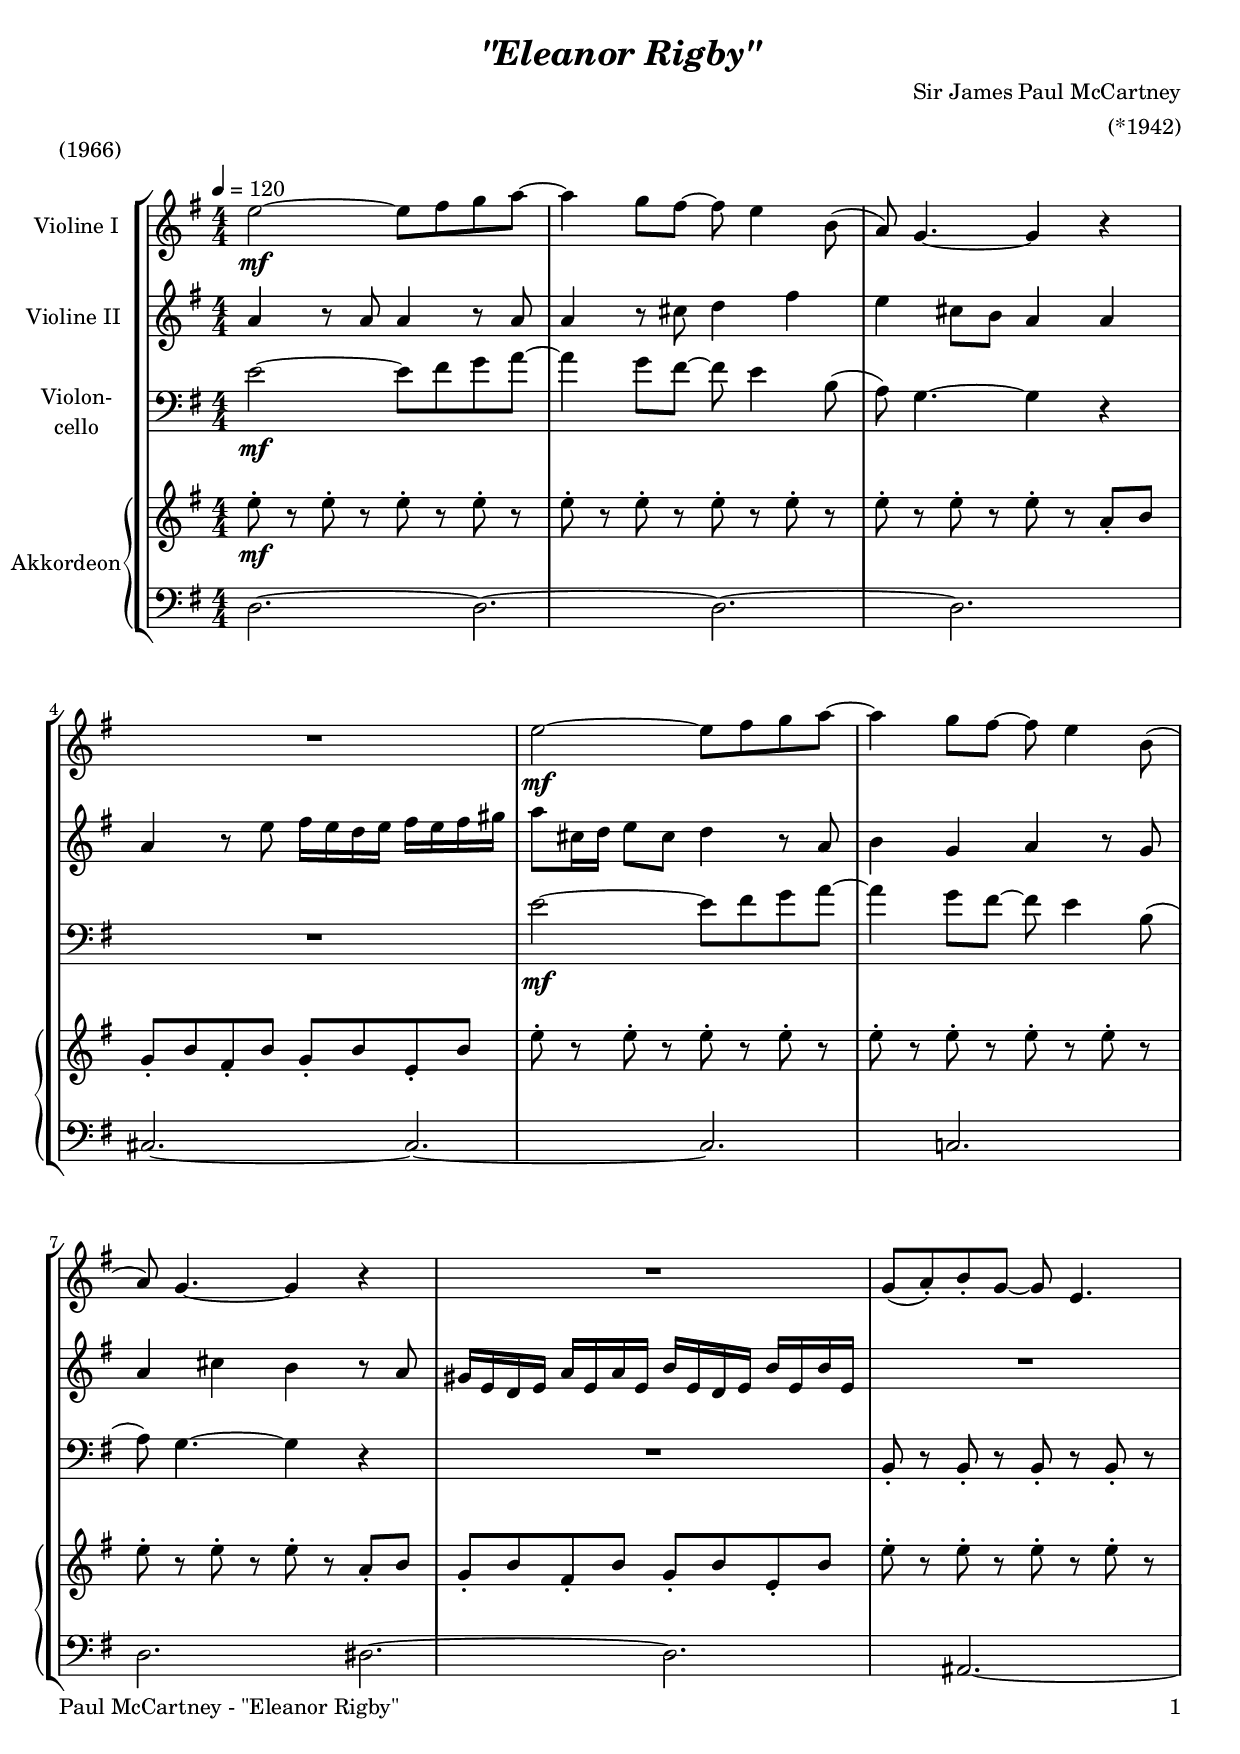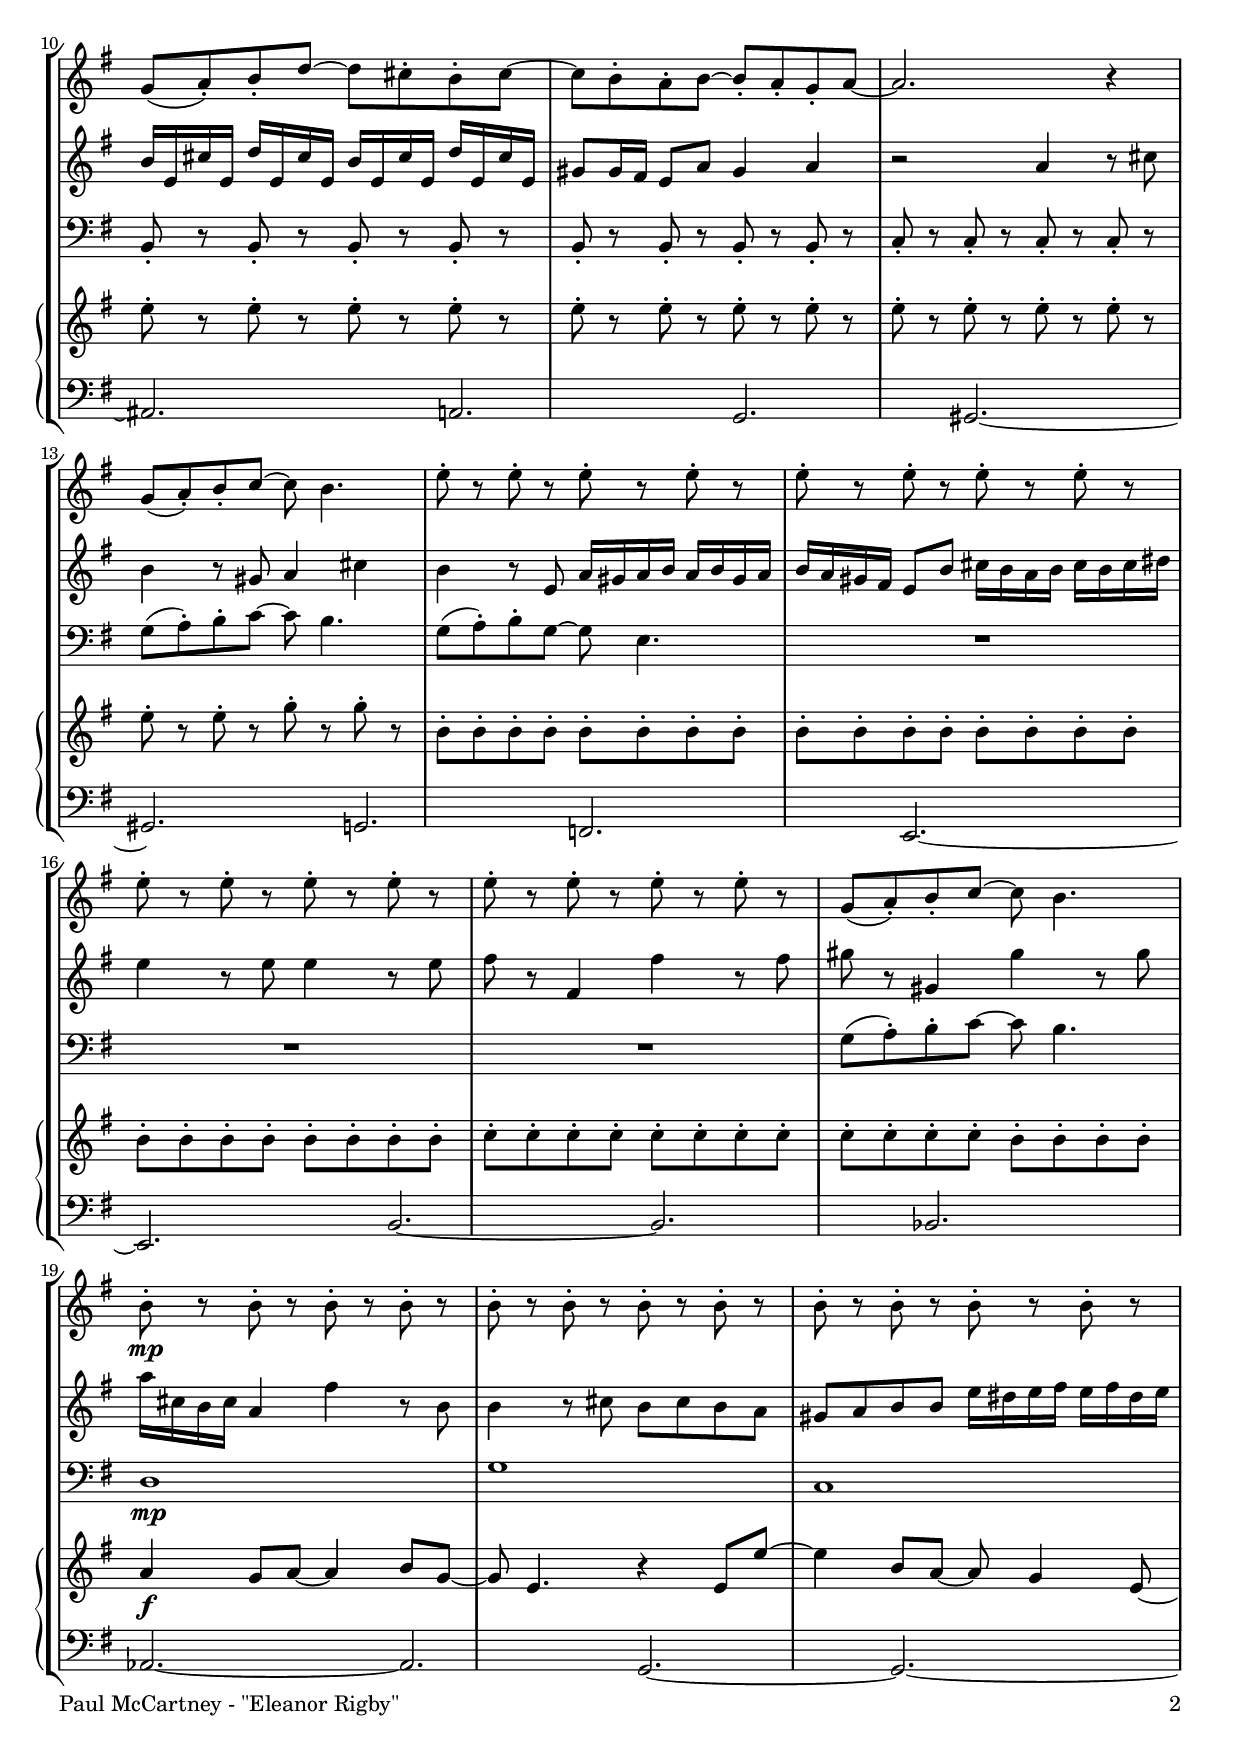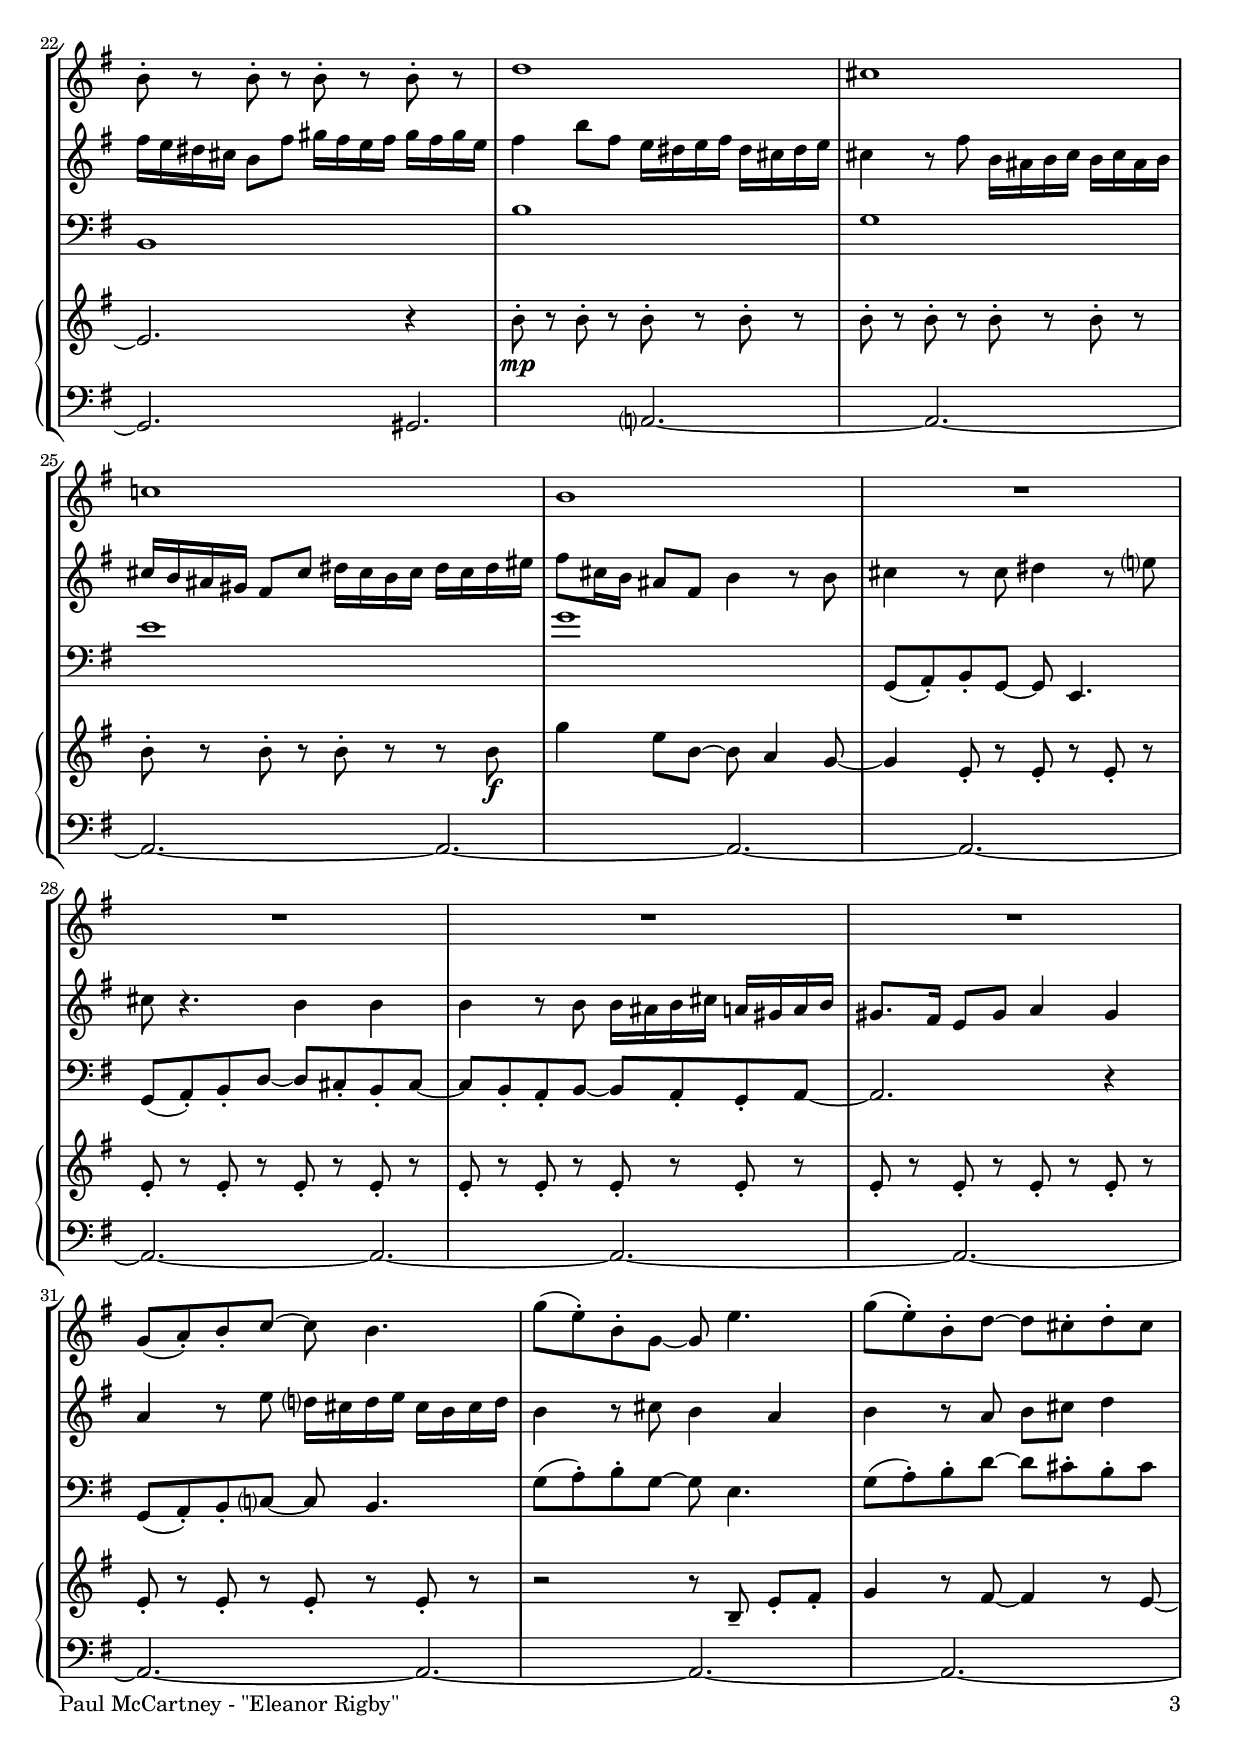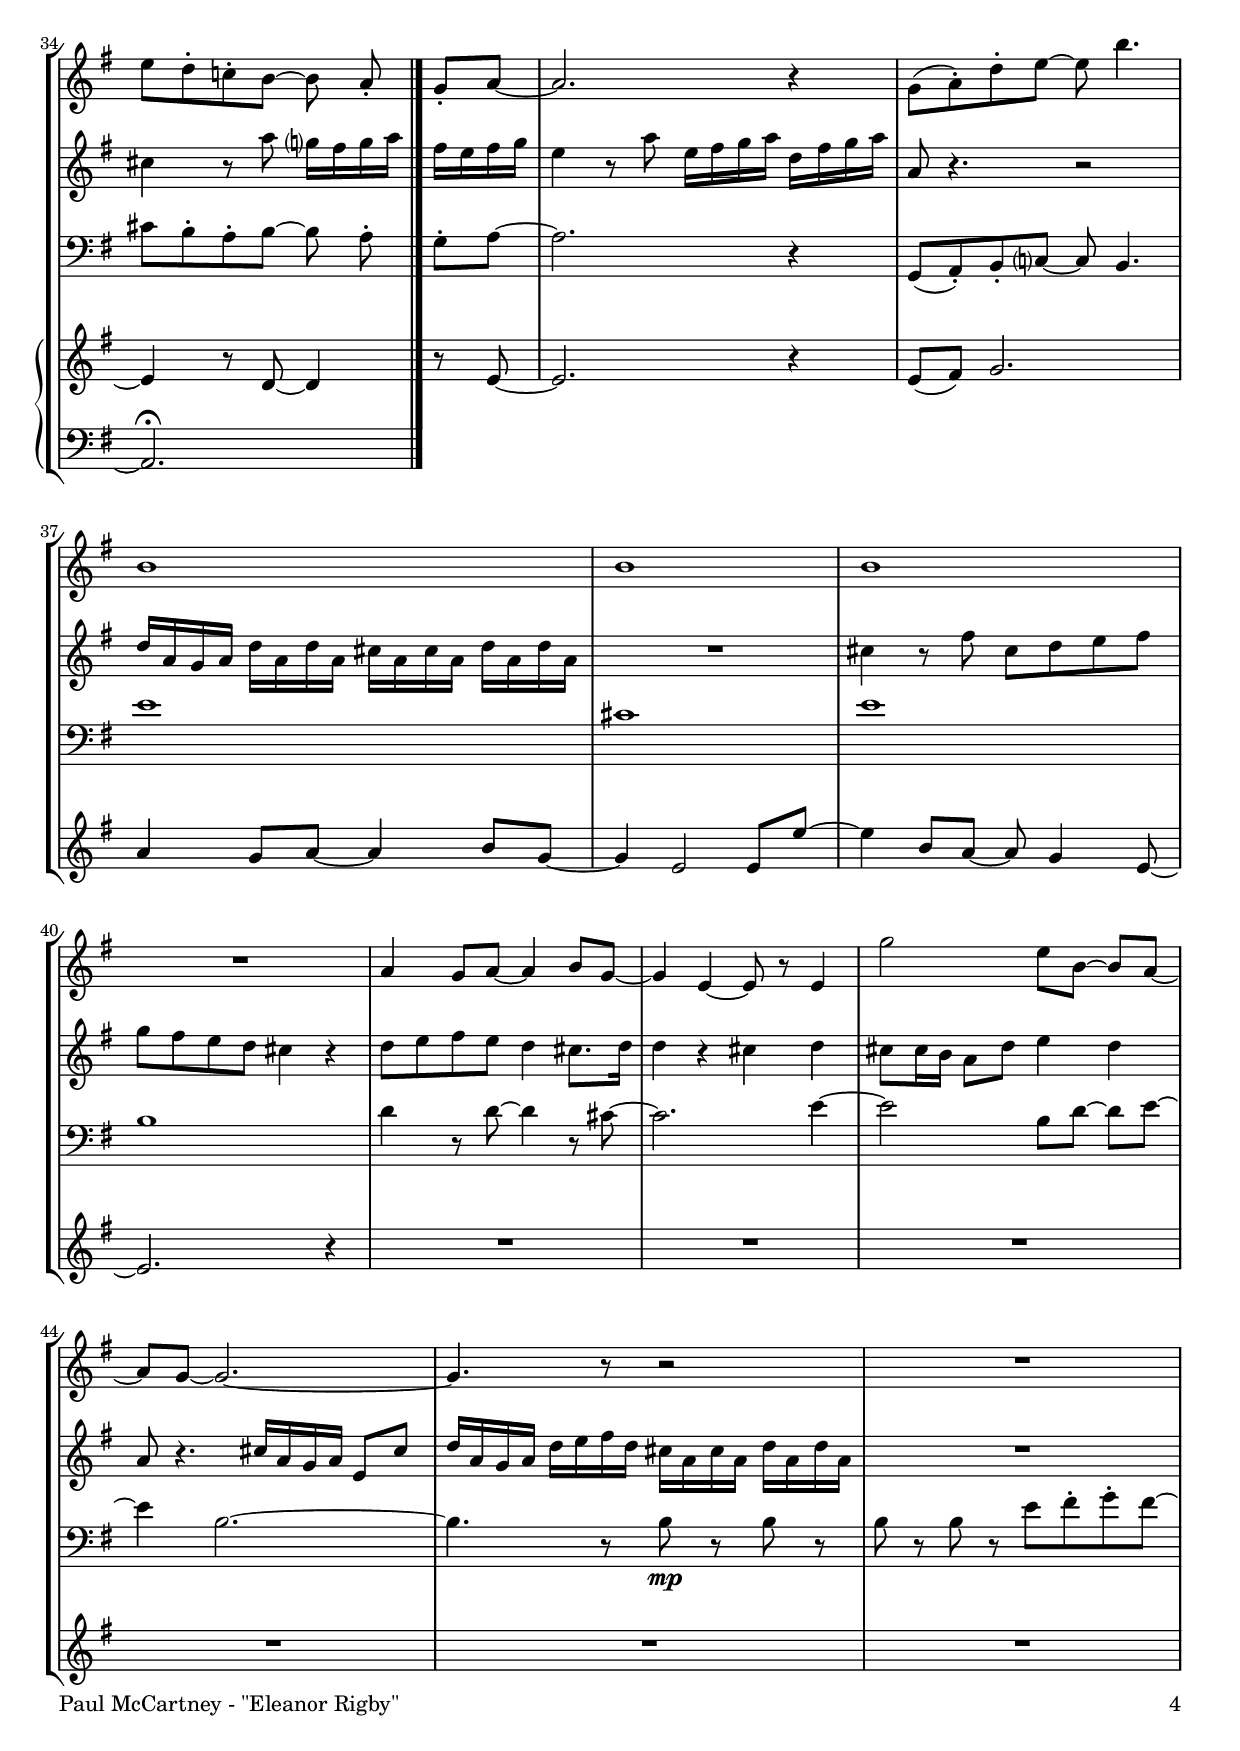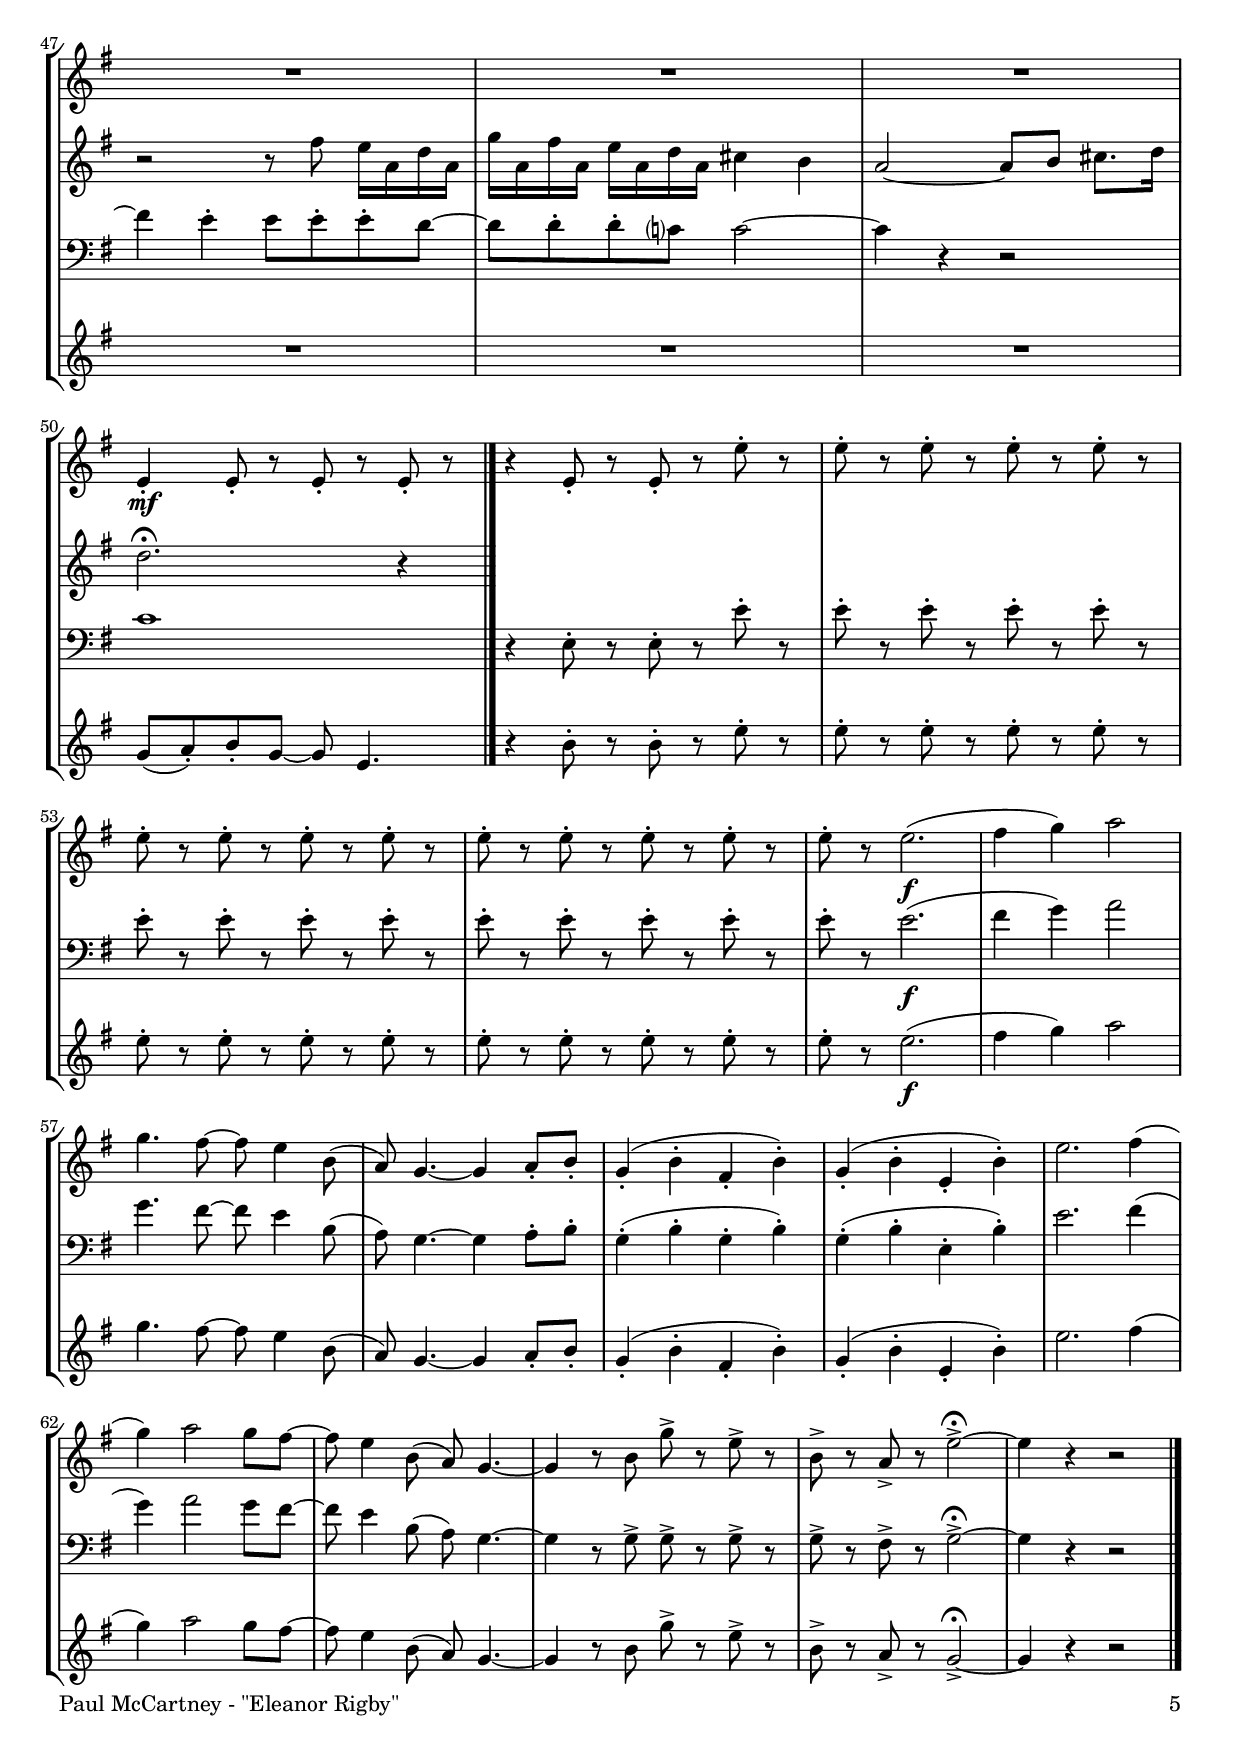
\version "2.24.3"
\include "deutsch.ly"

#(set-global-staff-size 19)

\header {
  title       = \markup \bold \italic "\"Eleanor Rigby\""
  composer    = "Sir James Paul McCartney"
  arranger    = "(*1942)"
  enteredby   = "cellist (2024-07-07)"
  piece       = "(1966)"
}

voiceconsts = {
  \key e \minor
  \time 4/4
  \numericTimeSignature
  \compressEmptyMeasures
% Set default beaming for all staves
%  \set Timing.beamExceptions = #'()
%  \set Timing.baseMoment     = #(ly:make-moment 1 4)
%  \set Timing.beatStructure  = #'(1 1 2)
  \tempo 4=120
}

mipz = "pizzicato strings"
mivl = "violin"
miba = "cello"
% mikl = "bright acoustic"
% mikl = "church organ"
mikl = "concertina"

rit = \mark \markup \box \italic "rit."

va = \relative c'' {
  \voiceconsts

  e2~\mf e8 fis g a~
  a4 g8 fis~ fis e4 h8(
  a) g4.~ g4 r
  R1

  e'2~\mf e8 fis g a~
  a4 g8 fis~ fis e4 h8(
  a) g4.~ g4 r
  R1

  g8( a)-. h-. g~ g e4.
  g8( a)-. h-. d~ d cis-. h-. cis~
  cis h-. a-. h~ h-. a-. g-. a~

  a2. r4
  g8( a)-. h-. c~ c h4.
  e8-. r e-. r e-. r e-. r

  e-. r e-. r e-. r e-. r
  e-. r e-. r e-. r e-. r
  e-. r e-. r e-. r e-. r
  g,( a)-. h-. c~ c h4.

  h8-.\mp r h-. r h-. r h-. r
  h-. r h-. r h-. r h-. r
  h-. r h-. r h-. r h-. r
  h-. r h-. r h-. r h-. r

  d1
  cis
  c!
  h
  R1*4
  g8( a)-. h-. c~ c h4.
  g'8( e)-. h-. g~ g e'4.

  g8( e)-. h-. d~ d cis-. d-. cis
  e d-. c!-. h~ h a-. g-. a~
  a2. r4

  g8( a)-. d-. e~ e h'4.
  h,1
  h
  h
  R

  a4 g8 a~ a4 h8 g~
  g4 e~ e8 r e4
  g'2 e8 h~ h[ a]~
  a g~ g2.~

  g4. r8 r2
  R1*4
  e4-.\mf e8-. r e-. r e-. r
  r4 e8-. r e-. r e'-. r
  e-. r e-. r e-. r e-. r

  e-. r e-. r e-. r e-. r
  e-. r e-. r e-. r e-. r
  e-. r e2.(\f
  fis4 g) a2
  g4. fis8~ fis e4 h8(

  a) g4.~ g4 a8-. h-.
  g4(-. h-. fis-. h)-.
  g(-. h-. e,-. h')-.
  e2. fis4(
  g) a2 g8 fis~

  fis e4 h8( a) g4.~
  g4 r8 h g'-> r e-> r
  h-> r a-> r e'2~->\fermata
  e4 r r2 \bar "|."
}

\include "v2.ily"
vc = \relative c' {
  \voiceconsts
  \clef "bass"

  e2~\mf e8 fis g a~
  a4 g8 fis~ fis e4 h8(
  a) g4.~ g4 r
  R1

  e'2~\mf e8 fis g a~
  a4 g8 fis~ fis e4 h8(
  a) g4.~ g4 r
  R1

  h,8-. r h-. r h-. r h-. r
  h-. r h-. r h-. r h-. r
  h-. r h-. r h-. r h-. r

  c-. r c-. r c-. r c-. r
  g'( a)-. h-. c~ c h4.
  g8( a)-. h-. g~ g e4.

  R1*3
  g8( a)-. h-. c~ c h4.
  d,1\mp
  g
  c,
  h

  h'
  g
  e'
  g

  g,,8( a)-. h-. g~ g e4.
  g8( a)-. h-. d~ d cis-. h-. cis~
  cis h-. a-. h~ h a-. g-. a~

  a2. r4
  g8( a)-. h-. c?~ c h4.
  g'8( a)-. h-. g~ g e4.

  g8( a)-. h-. d~ d cis-. h-. cis
  cis h-. a-. h~ h a-. g-. a~
  a2. r4

  g,8( a)-. h-. c?~ c h4.
  e'1
  cis
  e
  h

  d4 r8 d~ d4 r8 cis~
  cis2. e4~
  e2 h8 d~ d[ e]~
  e4 h2.~

  h4. r8 h\mp r h r
  h r h r e fis-. g-. fis~
  fis4 e-. e8 e-. e-. d~
  d d-. d-. c? c2~

  c4 r r2
  c1
  r4 e,8-. r e-. r e'-. r
  e-. r e-. r e-. r e-. r

  e-. r e-. r e-. r e-. r
  e-. r e-. r e-. r e-. r
  e-. r e2.(\f
  fis4 g) a2
  g4. fis8~ fis e4 h8(

  a) g4.~ g4 a8-. h-.
  g4(-. h-. g-. h)-.
  g(-. h-. e,-. h')-.
  e2. fis4(
  g) a2 g8 fis~

  fis e4 h8( a) g4.~
  g4 r8 g-> g-> r g-> r
  g-> r fis-> r g2~->\fermata
  g4 r r2 \bar "|."
}

vd = \relative c'' {
  \voiceconsts

  e8-.\mf r e-. r e-. r e-. r
  e-. r e-. r e-. r e-. r
  e-. r e-. r e-. r a,-. h
  g-. h fis-. h g-. h e,-. h'

  e-. r e-. r e-. r e-. r
  e-. r e-. r e-. r e-. r
  e-. r e-. r e-. r a,-. h
  g-. h fis-. h g-. h e,-. h'

  e-. r e-. r e-. r e-. r
  e-. r e-. r e-. r e-. r
  e-. r e-. r e-. r e-. r

  e-. r e-. r e-. r e-. r
  e-. r e-. r g-. r g-. r
  h,-. h-. h-. h-. h-. h-. h-. h-.

  h-. h-. h-. h-. h-. h-. h-. h-.
  h-. h-. h-. h-. h-. h-. h-. h-.
  c-. c-. c-. c-. c-. c-. c-. c-.
  c-. c-. c-. c-. h-. h-. h-. h-.

  a4\f g8 a~ a4 h8 g~
  g e4. r4 e8 e'~
  e4 h8 a~ a g4 e8~
  e2. r4

  h'8-.\mp r h-. r h-. r h-. r
  h-. r h-. r h-. r h-. r
  h-. r h-. r h-. r r h\f
  g'4 e8 h~ h a4 g8~

  g4 e8-. r e-. r e-. r
  e-. r e-. r e-. r e-. r
  e-. r e-. r e-. r e-. r

  e-. r e-. r e-. r e-. r
  e-. r e-. r e-. r e-. r
  r2 r8 h-- e[-. fis]-.

  g4 r8 fis~ fis4 r8 e~
  e4 r8 d~ d4 r8 e~
  e2. r4

  e8( fis) g2.
  a4 g8 a~ a4 h8 g~
  g4 e2 e8 e'~
  e4 h8 a~ a g4 e8~
  e2. r4

  R1*9
  g8( a)-. h-. g~ g e4.
  r4 h'8-. r h-. r e-. r
  e-. r e-. r e-. r e-. r

  e-. r e-. r e-. r e-. r
  e-. r e-. r e-. r e-. r
  e-. r e2.(\f
  fis4 g) a2
  g4. fis8~ fis e4 h8(

  a) g4.~ g4 a8-. h-.
  g4(-. h-. fis-. h)-.
  g(-. h-. e,-. h')-.
  e2. fis4(
  g) a2 g8 fis~

  fis e4 h8( a) g4.~
  g4 r8 h g'-> r e-> r
  h-> r a-> r g2~->\fermata
  g4 r r2 \bar "|."
}

ve = \relative c {
  \voiceconsts
  \clef "bass"

  d2.~
  d~
  d~
  d
  cis~
  cis~
  cis
  c!
  d
  dis~
  dis
  ais~

  ais
  a
  g
  gis~
  gis
  g!
  f
  e~
  e
  h'~
  h

  b!
  as~
  as
  g~
  g~
  g
  gis
  a?~
  a~
  a~
  a~

  a~
  a~
  a~
  a~
  a~
  a~
  a~
  a~
  a~
  a~
  a\fermata \bar "|."
}


music = \new StaffGroup <<
  \new Staff {
    \set Staff.midiInstrument = \mivl
    \set Staff.instrumentName = \markup \center-column { "Violine I" }
    \transpose e e { \va }
  }

  \new Staff {
    \set Staff.midiInstrument = \mivl
    \set Staff.instrumentName = \markup \center-column { "Violine II" }
    \transpose e e { \vb }
  }

  \new Staff {
    \set Staff.midiInstrument = \miba
    \set Staff.instrumentName = \markup \center-column { "Violon-" "cello" }
    \transpose e e { \vc }
  }

  \new PianoStaff <<
    \set PianoStaff.midiInstrument = \mikl
    \set PianoStaff.instrumentName = \markup \center-column { "Akkordeon" }
    <<
      \new Staff {
	\transpose e e { \vd }
      }
      
      %    \new Dynamics \vdy
      
      \new Staff {
	\transpose e e { \ve }
      }
    >>  
  >>
>>

\book {
  \paper {
    print-page-number = ##t
    print-first-page-number = ##t
    ragged-last-bottom = ##f
    oddHeaderMarkup = \markup \null
    evenHeaderMarkup = \markup \null
    oddFooterMarkup = \markup {
      \fill-line {
        \if \should-print-page-number
        "Paul McCartney - \"Eleanor Rigby\"" \fromproperty #'page:page-number-string
      }
    }
    evenFooterMarkup = \oddFooterMarkup
  } \score {
    \music
    \layout {}
  }

  \score {
    \unfoldRepeats \music

    \midi {
      \context {
        \Score
      }
    }
  }
}
